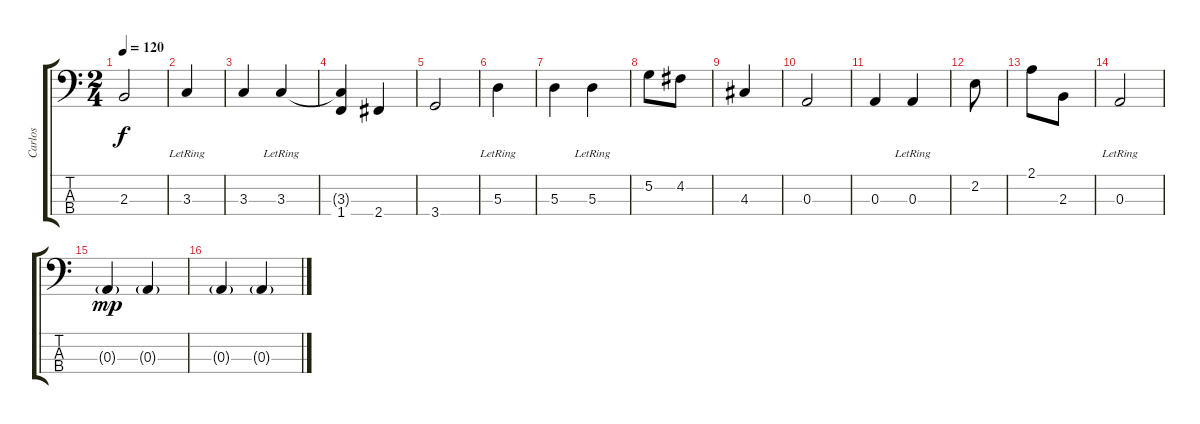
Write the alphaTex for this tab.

\track ("Carlos" "Carlos") {instrument electricbassfinger}
\staff {score tabs}
\tuning (G2 D2 A1 E1) {hide}
\ts (2 4)
\tempo 120
\clef f4
\ks c
2.3.2{dy f} |
3.3{lr}.4 |
3.3.4 3.3{lr}.4 |
(3.3{t} 1.4).4 2.4.4 |
3.4.2 |
5.3{lr}.4 |
5.3.4 5.3{lr}.4 |
5.2.8 4.2.8 |
4.3.4 |
0.3.2 |
0.3.4 0.3{lr}.4 |
2.2.8 |
2.1.8 2.3.8 |
0.3{lr}.2 |
0.3{g}.4{dy mp} 0.3{g}.4 |
0.3{g}.4 0.3{g}.4
